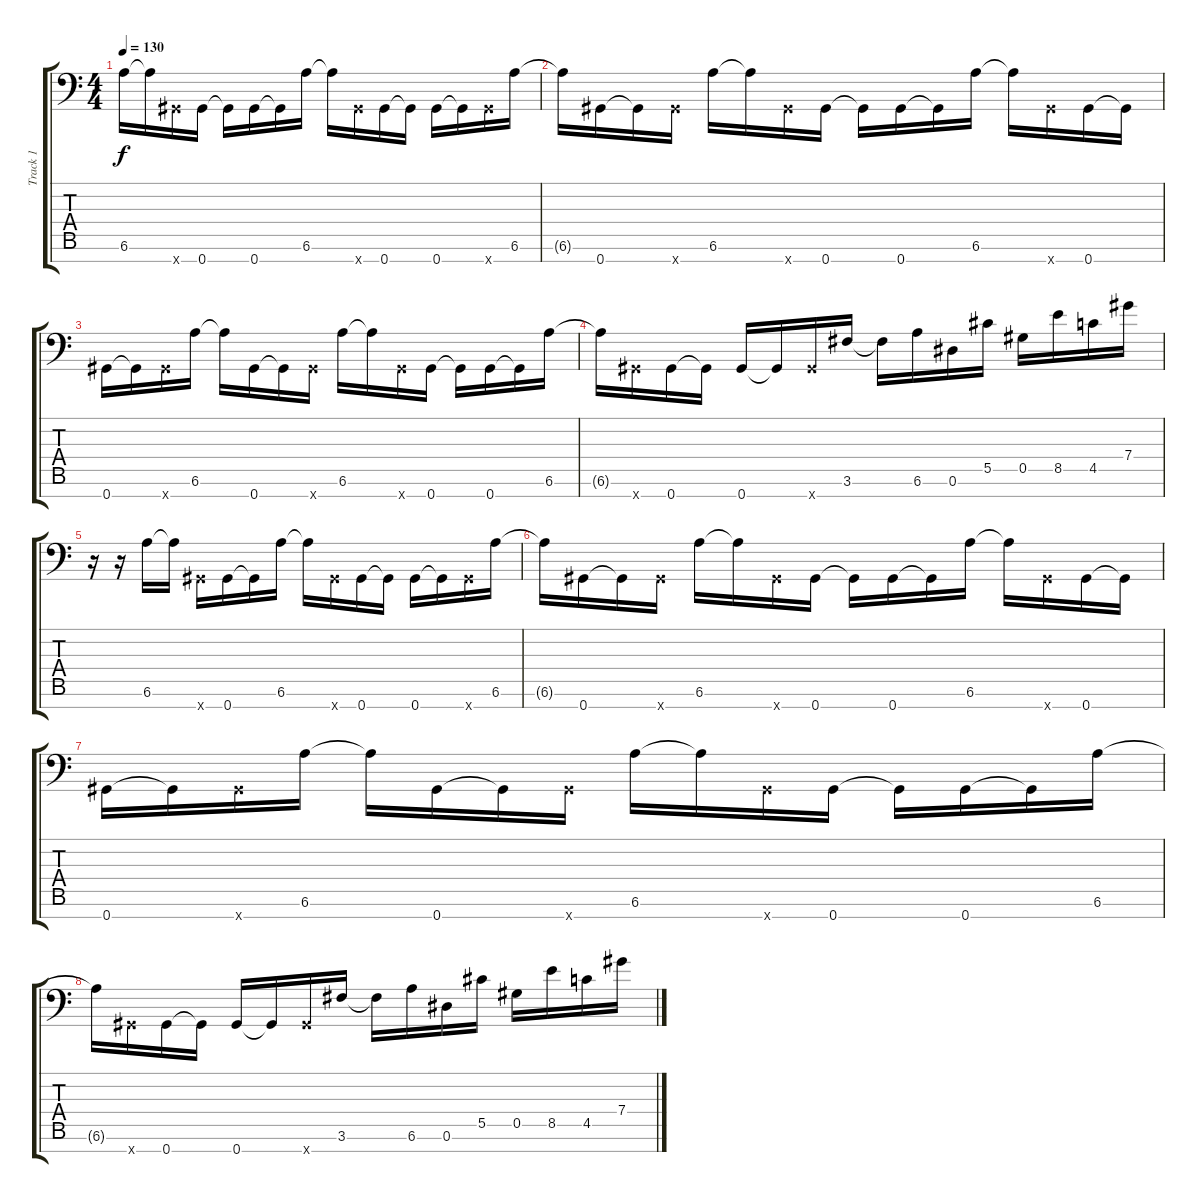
\track ("Track 1" "Track 1") {instrument distortionguitar}
\staff {score tabs}
\tuning (Eb4 Bb3 Gb3 Db3 Ab2 Eb2 Ab1) {hide}
\ts (4 4)
\tempo 130
\clef f4
\ks c
6.6.16{dy f volume 11} 6.6{t}.16 0.7{x}.16 0.7.16 0.7{t}.16 0.7.16 0.7{t}.16 6.6.16 6.6{t}.16 0.7{x}.16 0.7.16 0.7{t}.16 0.7.16 0.7{t}.16 0.7{x}.16 6.6.16 |
6.6{t}.16 0.7.16 0.7{t}.16 0.7{x}.16 6.6.16 6.6{t}.16 0.7{x}.16 0.7.16 0.7{t}.16 0.7.16 0.7{t}.16 6.6.16 6.6{t}.16 0.7{x}.16 0.7.16 0.7{t}.16 |
0.7.16 0.7{t}.16 0.7{x}.16 6.6.16 6.6{t}.16 0.7.16 0.7{t}.16 0.7{x}.16 6.6.16 6.6{t}.16 0.7{x}.16 0.7.16 0.7{t}.16 0.7.16 0.7{t}.16 6.6.16 |
6.6{t}.16 0.7{x}.16 0.7.16 0.7{t}.16 0.7.16 0.7{t}.16 0.7{x}.16 3.6.16 3.6{t}.16 6.6.16 0.6.16 5.5.16 0.5.16 8.5.16 4.5.16 7.4.16 |
r.16 r.16 6.6.16 6.6{t}.16 0.7{x}.16 0.7.16 0.7{t}.16 6.6.16 6.6{t}.16 0.7{x}.16 0.7.16 0.7{t}.16 0.7.16 0.7{t}.16 0.7{x}.16 6.6.16 |
6.6{t}.16 0.7.16 0.7{t}.16 0.7{x}.16 6.6.16 6.6{t}.16 0.7{x}.16 0.7.16 0.7{t}.16 0.7.16 0.7{t}.16 6.6.16 6.6{t}.16 0.7{x}.16 0.7.16 0.7{t}.16 |
0.7.16 0.7{t}.16 0.7{x}.16 6.6.16 6.6{t}.16 0.7.16 0.7{t}.16 0.7{x}.16 6.6.16 6.6{t}.16 0.7{x}.16 0.7.16 0.7{t}.16 0.7.16 0.7{t}.16 6.6.16 |
6.6{t}.16 0.7{x}.16 0.7.16 0.7{t}.16 0.7.16 0.7{t}.16 0.7{x}.16 3.6.16 3.6{t}.16 6.6.16 0.6.16 5.5.16 0.5.16 8.5.16 4.5.16 7.4.16
